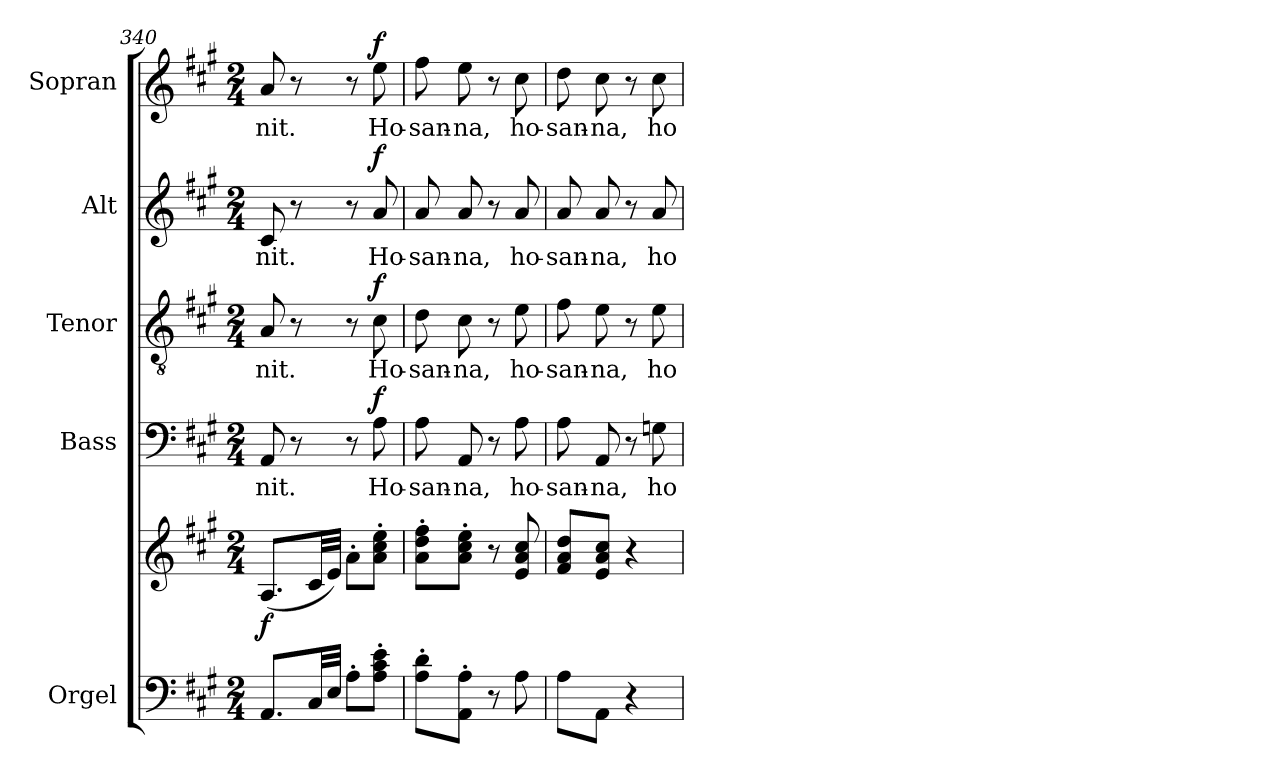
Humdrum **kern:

**kern	**kern	**dynam	**kern	**text	**dynam	**kern	**text	**dynam	**kern	**text	**dynam	**kern	**text	**dynam
*part5	*part5	*part5	*part4	*part4	*part4	*part3	*part3	*part3	*part2	*part2	*part2	*part1	*part1	*part1
*staff6	*staff5	*staff5/6	*staff4	*staff4	*staff4	*staff3	*staff3	*staff3	*staff2	*staff2	*staff2	*staff1	*staff1	*staff1
*I"Orgel	*	*	*I"Bass	*	*	*I"Tenor	*	*	*I"Alt	*	*	*I"Sopran	*	*
*I'Org.	*	*	*I'B.	*	*	*I'T.	*	*	*I'A.	*	*	*I'S.	*	*
*clefF4	*clefG2	*	*clefF4	*	*	*clefGv2	*	*	*clefG2	*	*	*clefG2	*	*
*k[f#c#g#]	*k[f#c#g#]	*	*k[f#c#g#]	*	*	*k[f#c#g#]	*	*	*k[f#c#g#]	*	*	*k[f#c#g#]	*	*
*A:	*A:	*	*A:	*	*	*A:	*	*	*A:	*	*	*A:	*	*
*M2/4	*M2/4	*	*M2/4	*	*	*M2/4	*	*	*M2/4	*	*	*M2/4	*	*
=340	=340	=340	=340	=340	=340	=340	=340	=340	=340	=340	=340	=340	=340	=340
!	!	!LO:DY:b	!	!LO:LY:b	!	!	!LO:LY:b	!	!	!LO:LY:b	!	!	!LO:LY:b	!
8.AA/L	(<8.A/L	f	8AA/	-nit.	.	8A/	-nit.	.	8c#/	-nit.	.	8a/	-nit.	.
.	.	.	8r	.	.	8r	.	.	8r	.	.	8r	.	.
32C#/LL	32c#/LL	.	.	.	.	.	.	.	.	.	.	.	.	.
32E/JJJ	32e/JJJ)	.	.	.	.	.	.	.	.	.	.	.	.	.
8A'>\L	8a'>\L	.	8r	.	.	8r	.	.	8r	.	.	8r	.	.
!	!	!	!	!LO:LY:b	!LO:DY:a	!	!LO:LY:b	!LO:DY:a	!	!LO:LY:b	!LO:DY:a	!	!LO:LY:b	!LO:DY:a
8A\'> 8c#\'> 8e\'>J	8a\'> 8cc#\'> 8ee\'>J	.	8A\	Ho-	f	8c#\	Ho-	f	8a/	Ho-	f	8ee\	Ho-	f
!!LO:PB:g=z
=341	=341	=341	=341	=341	=341	=341	=341	=341	=341	=341	=341	=341	=341	=341
!	!	!	!	!LO:LY:b	!	!	!LO:LY:b	!	!	!LO:LY:b	!	!	!LO:LY:b	!
8A\'> 8d\'>L	8a\'> 8dd\'> 8ff#\'>L	.	8A\	-san-	.	8d\	-san-	.	8a/	-san-	.	8ff#\	-san-	.
!	!	!	!	!LO:LY:b	!	!	!LO:LY:b	!	!	!LO:LY:b	!	!	!LO:LY:b	!
8AA\'> 8A\'>J	8a\'> 8cc#\'> 8ee\'>J	.	8AA/	-na,	.	8c#\	-na,	.	8a/	-na,	.	8ee\	-na,	.
8r	8r	.	8r	.	.	8r	.	.	8r	.	.	8r	.	.
!	!	!	!	!LO:LY:b	!	!	!LO:LY:b	!	!	!LO:LY:b	!	!	!LO:LY:b	!
8A\	8e/ 8a/ 8cc#/	.	8A\	ho-	.	8e\	ho-	.	8a/	ho-	.	8cc#\	ho-	.
=342	=342	=342	=342	=342	=342	=342	=342	=342	=342	=342	=342	=342	=342	=342
!	!	!	!	!LO:LY:b	!	!	!LO:LY:b	!	!	!LO:LY:b	!	!	!LO:LY:b	!
8A\L	8f#/ 8a/ 8dd/L	.	8A\	-san-	.	8f#\	-san-	.	8a/	-san-	.	8dd\	-san-	.
!	!	!	!	!LO:LY:b	!	!	!LO:LY:b	!	!	!LO:LY:b	!	!	!LO:LY:b	!
8AA\J	8e/ 8a/ 8cc#/J	.	8AA/	-na,	.	8e\	-na,	.	8a/	-na,	.	8cc#\	-na,	.
4r	4r	.	8r	.	.	8r	.	.	8r	.	.	8r	.	.
!	!	!	!	!LO:LY:b	!	!	!LO:LY:b	!	!	!LO:LY:b	!	!	!LO:LY:b	!
.	.	.	8Gn\	ho-	.	8e\	ho-	.	8a/	ho-	.	8cc#\	ho-	.
=	=	=	=	=	=	=	=	=	=	=	=	=	=	=
*-	*-	*-	*-	*-	*-	*-	*-	*-	*-	*-	*-	*-	*-	*-
